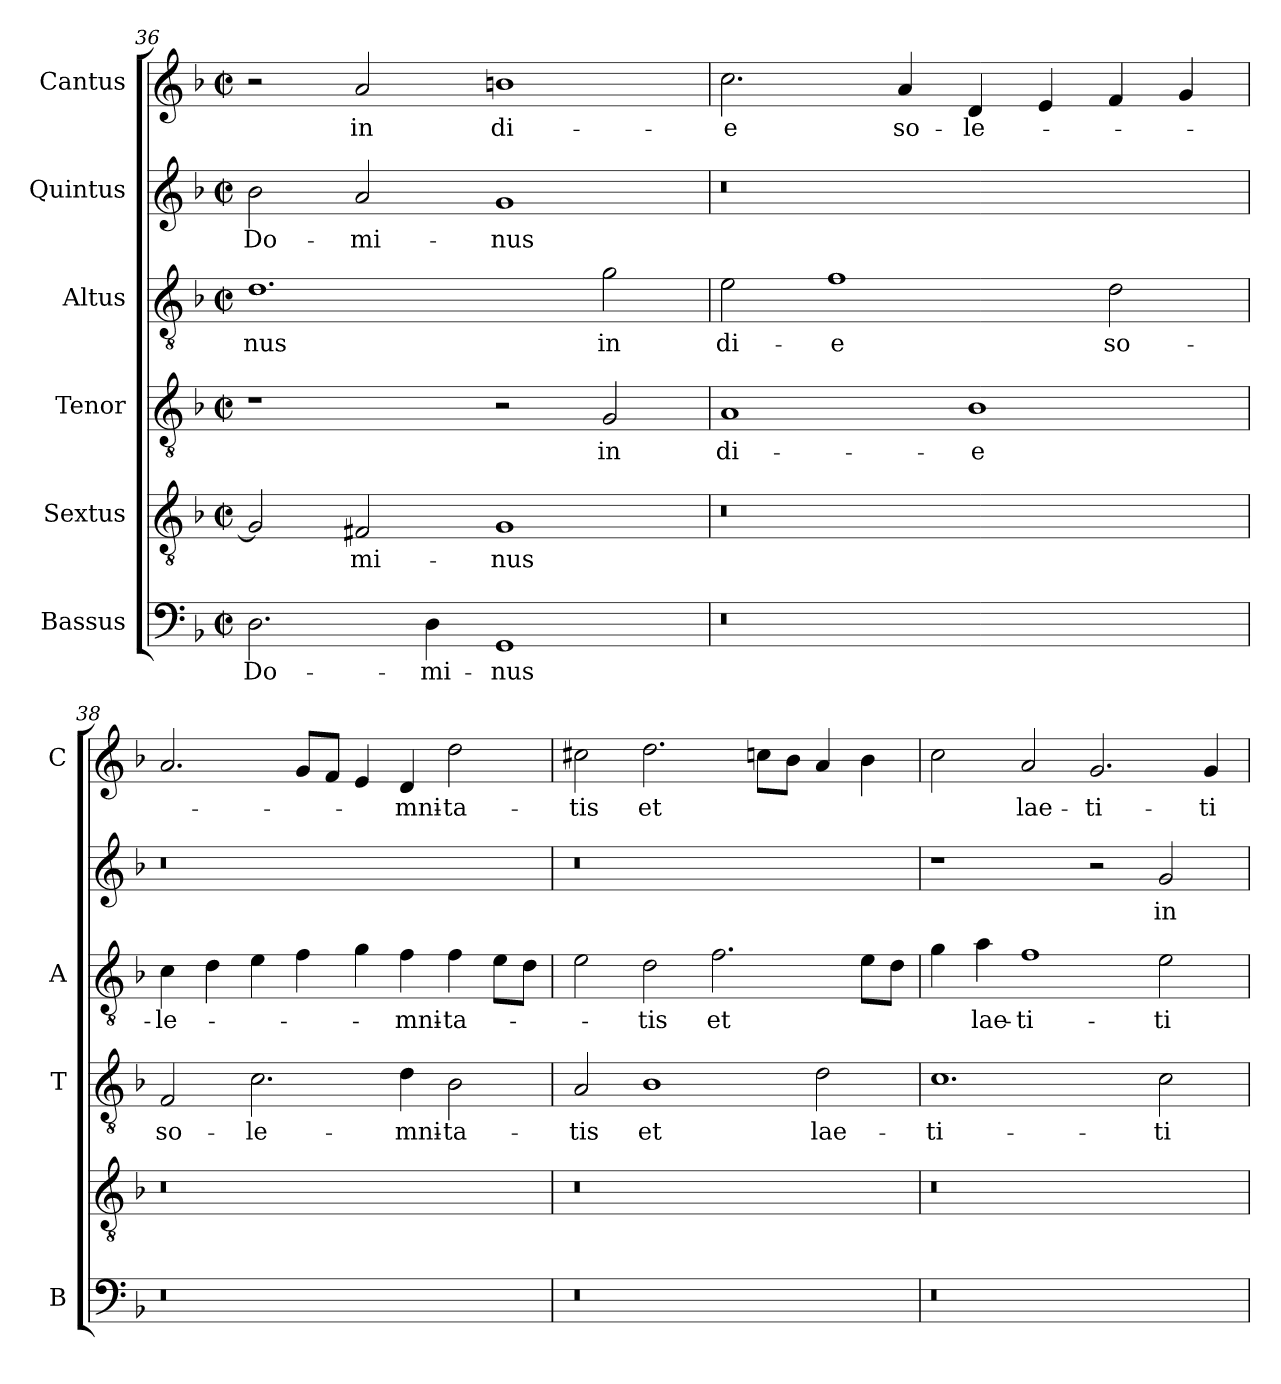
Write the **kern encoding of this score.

**kern	**text	**kern	**text	**kern	**text	**kern	**text	**kern	**text	**kern	**text
*part6	*part6	*part5	*part5	*part4	*part4	*part3	*part3	*part2	*part2	*part1	*part1
*staff6	*staff6	*staff5	*staff5	*staff4	*staff4	*staff3	*staff3	*staff2	*staff2	*staff1	*staff1
*I"Bassus	*	*I"Sextus	*	*I"Tenor	*	*I"Altus	*	*I"Quintus	*	*I"Cantus	*
*I'B	*	*	*	*I'T	*	*I'A	*	*	*	*I'C	*
!!LO:LB:g=z
*clefF4	*	*clefGv2	*	*clefGv2	*	*clefGv2	*	*clefG2	*	*clefG2	*
*k[b-]	*	*k[b-]	*	*k[b-]	*	*k[b-]	*	*k[b-]	*	*k[b-]	*
*F:	*	*F:	*	*F:	*	*F:	*	*F:	*	*F:	*
*M2/2	*	*M2/2	*	*M2/2	*	*M2/2	*	*M2/2	*	*M2/2	*
*met(c|)	*	*met(c|)	*	*met(c|)	*	*met(c|)	*	*met(c|)	*	*met(c|)	*
=36	=36	=36	=36	=36	=36	=36	=36	=36	=36	=36	=36
2.D\	Do-	2G/]	.	1r	.	1.d	-nus	2b-\	Do-	2r	.
.	.	2F#X/	-mi-	.	.	.	.	2a/	-mi-	2a/	in
4D\	-mi-	.	.	.	.	.	.	.	.	.	.
1GG	-nus	1G	-nus	2r	.	.	.	1g	-nus	1bn	di-
.	.	.	.	2G/	in	2g\	in	.	.	.	.
=37	=37	=37	=37	=37	=37	=37	=37	=37	=37	=37	=37
0r	.	0r	.	1A	di-	2e\	di-	0r	.	2.cc\	-e
.	.	.	.	.	.	1f	-e	.	.	.	.
.	.	.	.	.	.	.	.	.	.	4a/	so-
.	.	.	.	1B-	-e	.	.	.	.	4d/	-le-
.	.	.	.	.	.	.	.	.	.	4e/	.
.	.	.	.	.	.	2d\	so-	.	.	4f/	.
.	.	.	.	.	.	.	.	.	.	4g/	.
=38	=38	=38	=38	=38	=38	=38	=38	=38	=38	=38	=38
0r	.	0r	.	2F/	so-	4c\	-le-	0r	.	2.a/	.
.	.	.	.	.	.	4d\	.	.	.	.	.
.	.	.	.	2.c\	-le-	4e\	.	.	.	.	.
.	.	.	.	.	.	4f\	.	.	.	8g/L	.
.	.	.	.	.	.	.	.	.	.	8f/J	.
.	.	.	.	.	.	4g\	.	.	.	4e/	.
.	.	.	.	4d\	-mni-	4f\	-mni-	.	.	4d/	-mni-
.	.	.	.	2B-\	-ta-	4f\	-ta-	.	.	2dd\	-ta-
.	.	.	.	.	.	8e\L	.	.	.	.	.
.	.	.	.	.	.	8d\J	.	.	.	.	.
!!LO:PB:g=z
=39	=39	=39	=39	=39	=39	=39	=39	=39	=39	=39	=39
0r	.	0r	.	2A/	-tis	2e\	.	0r	.	2cc#X\	-tis
.	.	.	.	1B-	et	2d\	-tis	.	.	2.dd\	et
.	.	.	.	.	.	2.f\	et	.	.	.	.
.	.	.	.	.	.	.	.	.	.	8ccn\L	.
.	.	.	.	.	.	.	.	.	.	8b-\J	.
.	.	.	.	2d\	lae-	.	.	.	.	4a/	.
.	.	.	.	.	.	8e\L	.	.	.	4b-\	.
.	.	.	.	.	.	8d\J	.	.	.	.	.
=40	=40	=40	=40	=40	=40	=40	=40	=40	=40	=40	=40
0r	.	0r	.	1.c	-ti-	4g\	.	1r	.	2cc\	.
.	.	.	.	.	.	4a\	lae-	.	.	.	.
.	.	.	.	.	.	1f	-ti-	.	.	2a/	lae-
.	.	.	.	.	.	.	.	2r	.	2.g/	-ti-
.	.	.	.	2c\	-ti-	2e\	-ti-	2g/	in	.	.
.	.	.	.	.	.	.	.	.	.	4g/	-ti-
=	=	=	=	=	=	=	=	=	=	=	=
*-	*-	*-	*-	*-	*-	*-	*-	*-	*-	*-	*-
